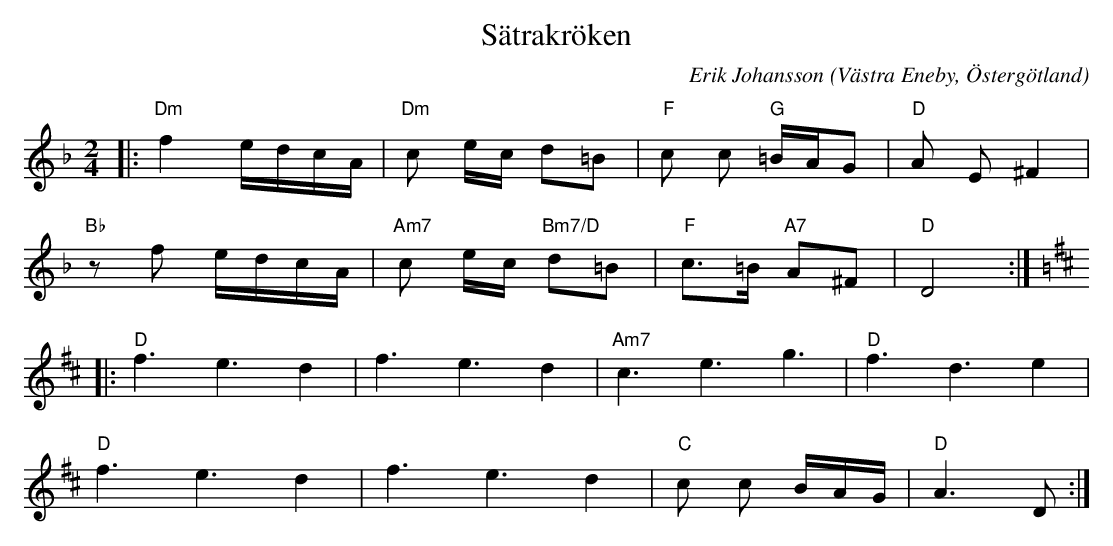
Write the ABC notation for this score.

X:1
T:Sätrakröken
C:Erik Johansson
O:Västra Eneby, Östergötland
Q:90
M:2/4
L:1/8
K:Dm
|:"Dm"f2 e/d/c/A/ |"Dm"c e/c/ d=B| "F" c c "G" =B/A/G | "D" A E ^F2 |
"Bb" zf e/d/c/A/ |"Am7"c e/c/ "Bm7/D"d=B| "F" c>=B  "A7" A^F | "D" D4 :|
K:D
|:"D" f3 e3 d2 |f3 e3 d2| "Am7" c3 e3 g3| "D" f3 d3 e2 |
"D" f3 e3 d2 |f3 e3 d2| "C" c c B/A/G/ | "D" A3  D:|
